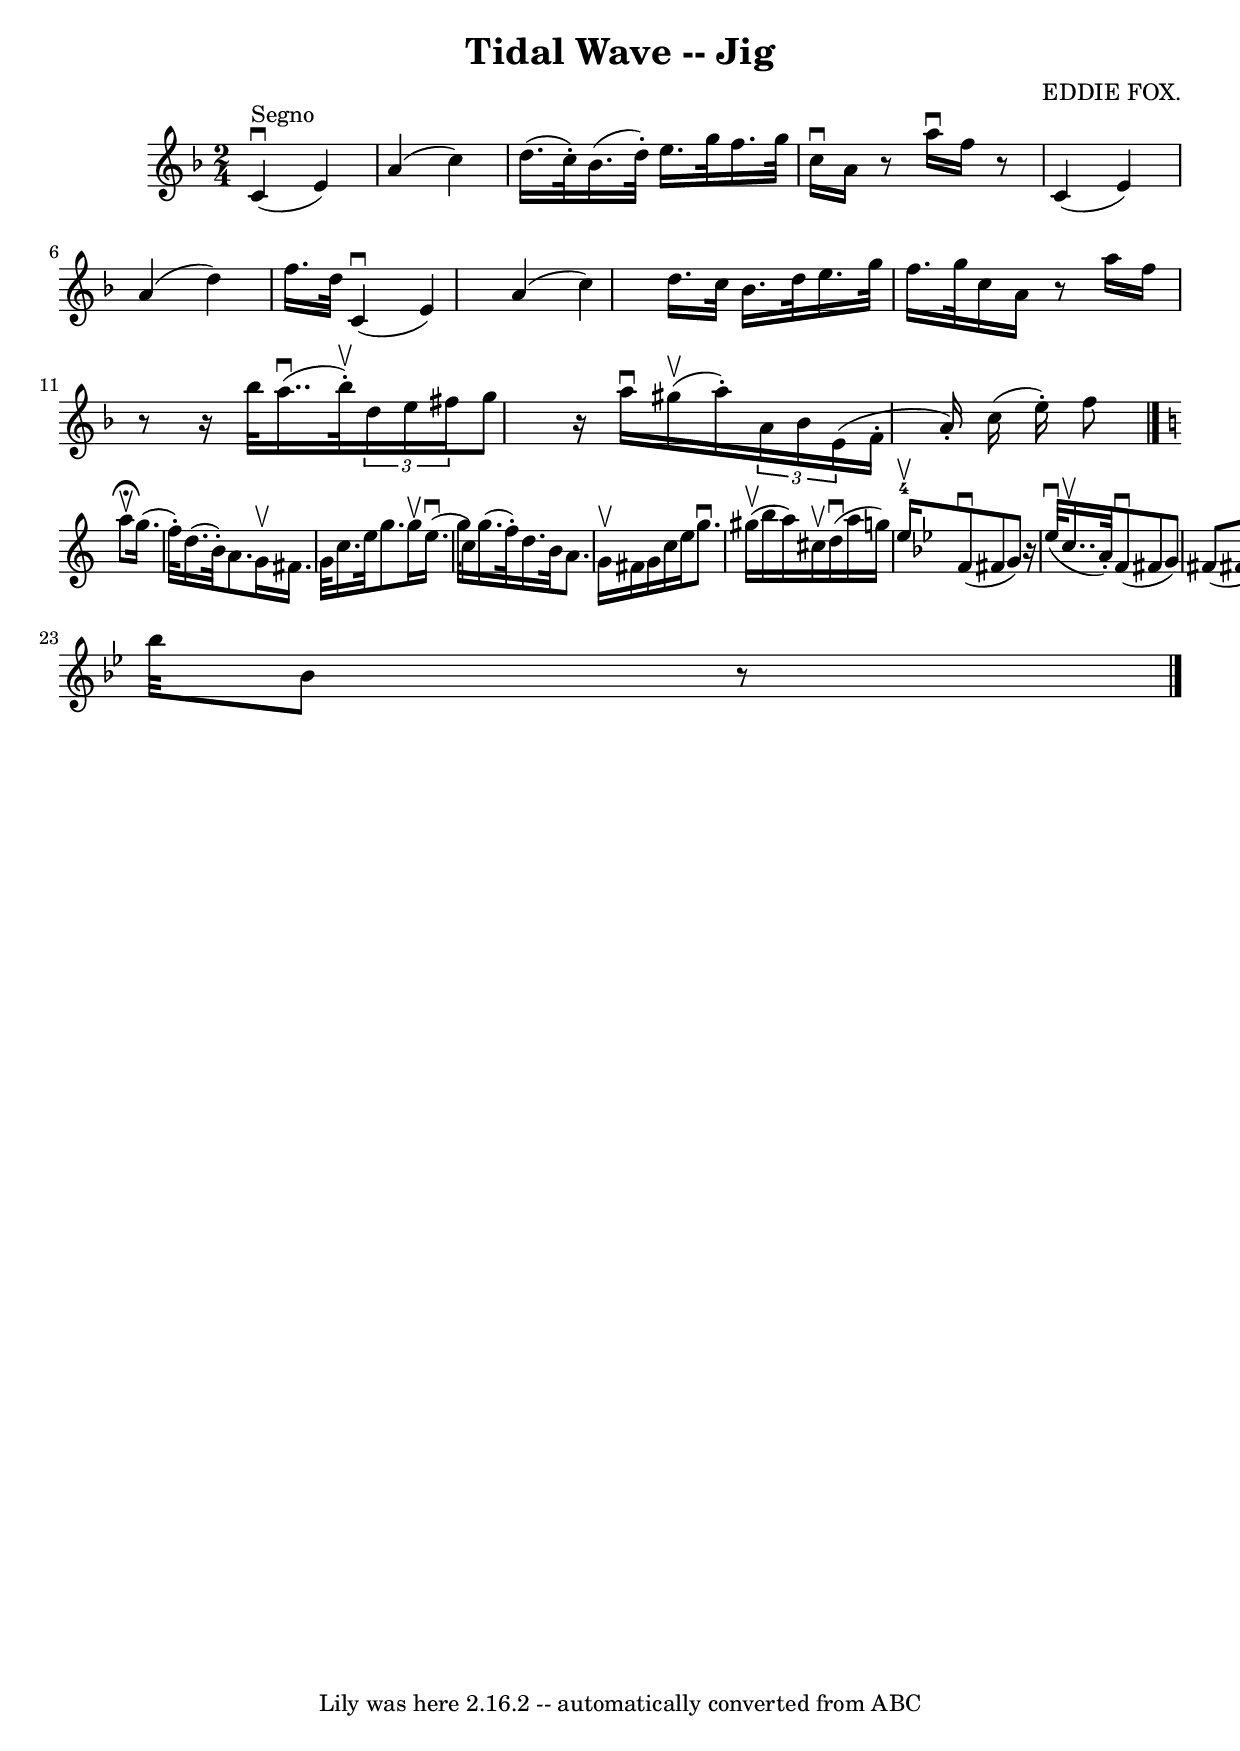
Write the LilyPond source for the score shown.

\version "2.7.40"
\include "Mammoth.ily"
\header {
	book = "Ryan's Mammoth Collection"
	composer = "EDDIE FOX."
	crossRefNumber = "1"
	footnotes = "\\\\112 629"
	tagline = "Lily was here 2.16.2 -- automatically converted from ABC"
	title = "Tidal Wave -- Jig"
}
voicedefault =  {
\set Score.defaultBarType = "empty"

\time 2/4 \key f \major c'4^"Segno"^\downbow(e'4)   |
 a'4 (
 c''4)   |
 d''16. (c''32 -.) bes'16. (d''32 -.)   
e''16. g''32 f''16. g''32    |
 c''16^\downbow a'16    r8   
a''16^\downbow f''16    r8   |
 c'4 (e'4)   |
 a'4 
(d''4)   |
 f''16. d''32 c'4^\downbow(e'4)   
|
 a'4 (c''4)   |
 d''16. c''32 bes'16. d''32    
e''16. g''32 f''16. g''32    |
 c''16 a'16    r8 a''16    
f''16    r8   |
       r16 bes''32 a''16.. (^\downbow bes''32 
^\upbow-.)   \times 2/3 { d''16 e''16 fis''16  } g''8    |
   
r16 a''16^\downbow gis''16 (^\upbow a''16 -.)   \times 2/3 { a'16    
bes'16 e'16 (} f'16 -.(a'16 -.) c''16 (e''16 -.)   
f''8    \bar "|."   \key c \major a''8^\fermata^\upbow |
 g''16. (
 f''32 -.) d''16. (b'32 -.) a'8. g'16^\upbow   |
   
fis'16. g'32 c''16. e''32 g''8. g''16^\upbow   |
       
e''16. (^\downbow(g''32 c''16) g''16. (f''32 -.) d''16.    
b'32 a'8. g'16^\upbow   |
 fis'16 g'16 c''16 e''16    
g''8.^\downbow gis''16 (^\upbow   |
 b''16 a''16)   
cis''16^\upbow d''16^\downbow(a''16 g''16)       |
     
e''16-4^\upbow)   \key bes \major f'8^\downbow(fis'8 g'8)     
r16 ees''32^\downbow(c''16..^\upbow a'32 -.)   |
 f'8 
^\downbow(fis'8 g'8) fis'8 (fis'!8 g'8) ees''8 
^\downbow fis''8^\downbow(|
 g''16) bes'16. d''32    
f''16. bes''32 bes'8    r8       \bar "|."   
}

\score{
    <<

	\context Staff="default"
	{
	    \voicedefault 
	}

    >>
	\layout {
	}
	\midi {}
}
